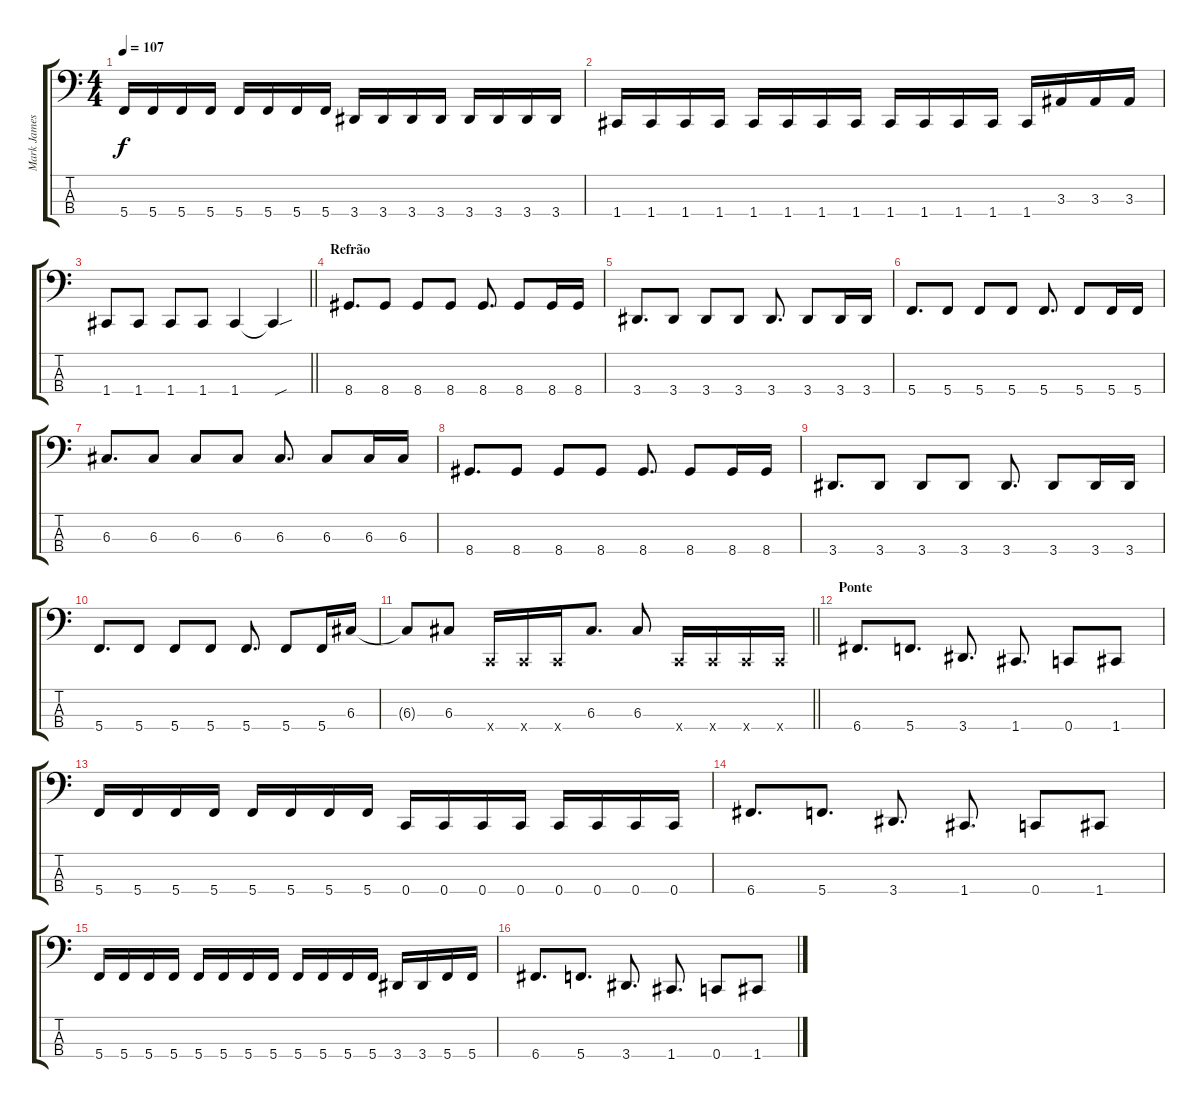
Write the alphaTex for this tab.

\track ("Mark James" "Mark James") {instrument electricbasspick}
\staff {score tabs}
\tuning (F2 C2 G1 C1) {hide}
\ts (4 4)
\tempo 107
\clef f4
\ks c
5.4.16{dy f} 5.4.16 5.4.16 5.4.16 5.4.16 5.4.16 5.4.16 5.4.16 3.4.16 3.4.16 3.4.16 3.4.16 3.4.16 3.4.16 3.4.16 3.4.16 |
1.4.16 1.4.16 1.4.16 1.4.16 1.4.16 1.4.16 1.4.16 1.4.16 1.4.16 1.4.16 1.4.16 1.4.16 1.4.16 3.3.16 3.3.16 3.3.16 |
\barLineRight lightlight
1.4.8 1.4.8 1.4.8 1.4.8 1.4.4 1.4{sou t}.4 |
\section ("" "Refrão")
8.4.8{d} 8.4.8 8.4.8 8.4.8 8.4.8{d} 8.4.8 8.4.16 8.4.16 |
3.4.8{d} 3.4.8 3.4.8 3.4.8 3.4.8{d} 3.4.8 3.4.16 3.4.16 |
5.4.8{d} 5.4.8 5.4.8 5.4.8 5.4.8{d} 5.4.8 5.4.16 5.4.16 |
6.3.8{d} 6.3.8 6.3.8 6.3.8 6.3.8{d} 6.3.8 6.3.16 6.3.16 |
8.4.8{d} 8.4.8 8.4.8 8.4.8 8.4.8{d} 8.4.8 8.4.16 8.4.16 |
3.4.8{d} 3.4.8 3.4.8 3.4.8 3.4.8{d} 3.4.8 3.4.16 3.4.16 |
5.4.8{d} 5.4.8 5.4.8 5.4.8 5.4.8{d} 5.4.8 5.4.16 6.3.16 |
\barLineRight lightlight
6.3{t}.8 6.3.8 0.4{x}.16 0.4{x}.16 0.4{x}.16 6.3.8{d} 6.3.8 0.4{x}.16 0.4{x}.16 0.4{x}.16 0.4{x}.16 |
\section ("" "Ponte")
6.4.8{d} 5.4.8{d} 3.4.8{d} 1.4.8{d} 0.4.8 1.4.8 |
5.4.16 5.4.16 5.4.16 5.4.16 5.4.16 5.4.16 5.4.16 5.4.16 0.4.16 0.4.16 0.4.16 0.4.16 0.4.16 0.4.16 0.4.16 0.4.16 |
6.4.8{d} 5.4.8{d} 3.4.8{d} 1.4.8{d} 0.4.8 1.4.8 |
5.4.16 5.4.16 5.4.16 5.4.16 5.4.16 5.4.16 5.4.16 5.4.16 5.4.16 5.4.16 5.4.16 5.4.16 3.4.16 3.4.16 5.4.16 5.4.16 |
6.4.8{d} 5.4.8{d} 3.4.8{d} 1.4.8{d} 0.4.8 1.4.8
